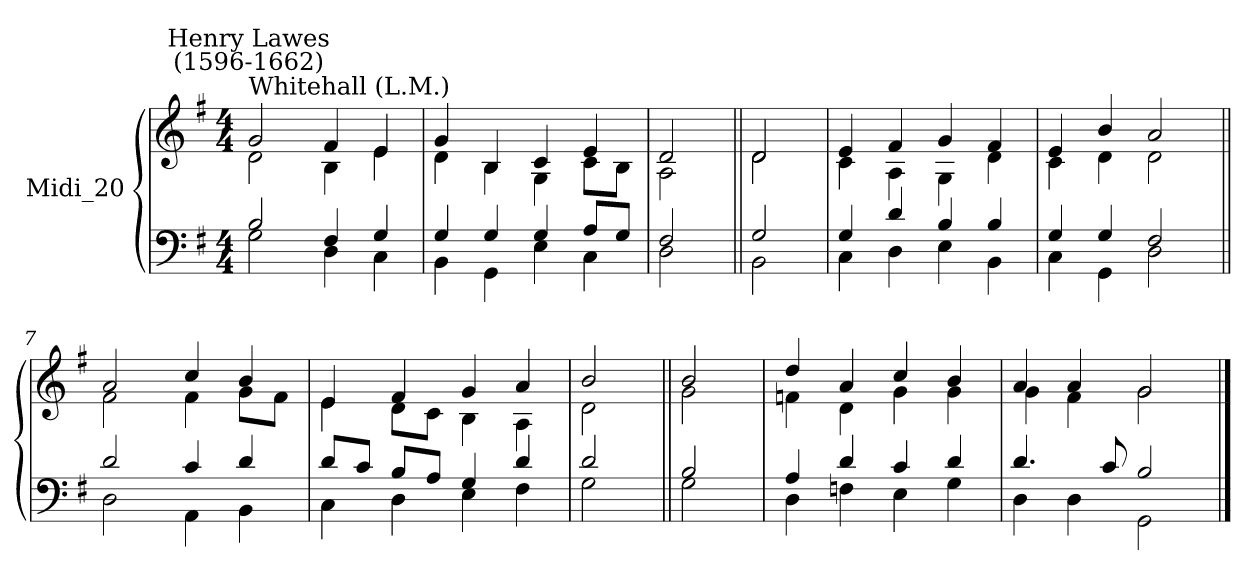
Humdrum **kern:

**kern	**kern
*part2	*part1
*staff2	*staff1
*I"Midi_20	*I"Midi_20
*clefF4	*clefG2
*k[f#]	*k[f#]
*G:	*G:
*M4/4	*M4/4
=1	=1
*^	*^
!	!	!LO:TX:a:t=Whitehall (L.M.)	!
!	!	!LO:TX:a:cj:t=Henry Lawes\n(1596-1662)	!
2B/	2G\	2g/	2d\
4F#/	4D\	4f#/	4B\
4G/	4C\	4e/	4e\
=2	=2	=2	=2
4G/	4BB\	4g/	4d\
4G/	4GG\	4B/	4B\
4G/	4E\	4c/	4G\
8A/L	4C\	4e/	8c\L
8G/J	.	.	8B\J
=3	=3	=3	=3
2F#/	2D\	2d/	2A\
=4||	=4||	=4||	=4||
2G/	2BB\	2d/	2d\
=5	=5	=5	=5
4G/	4C\	4e/	4c\
4d/	4D\	4f#/	4A\
4B/	4E\	4g/	4G\
4B/	4BB\	4f#/	4d\
=6	=6	=6	=6
4G/	4C\	4e/	4c\
4G/	4GG\	4b/	4d\
2F#/	2D\	2a/	2d\
!!LO:LB:g=z	!!
=7||	=7||	=7||	=7||
2d/	2D\	2a/	2f#\
4c/	4AA\	4cc/	4f#\
4d/	4BB\	4b/	8g\L
.	.	.	8f#\J
=8	=8	=8	=8
8d/L	4C\	4e/	4e\
8c/J	.	.	.
8B/L	4D\	4f#/	8d\L
8A/J	.	.	8c\J
4G/	4E\	4g/	4B\
4d/	4F#\	4a/	4A\
=9	=9	=9	=9
2d/	2G\	2b/	2d\
=10||	=10||	=10||	=10||
2B/	2G\	2b/	2g\
=11	=11	=11	=11
4A/	4D\	4dd/	4fn\
4d/	4Fn\	4a/	4d\
4c/	4E\	4cc/	4g\
4d/	4G\	4b/	4g\
=12	=12	=12	=12
4.d/	4D\	4a/	4g\
.	4D\	4a/	4f#\
8c/	.	.	.
2B/	2GG\	2g/	2g\
*v	*v	*	*
*	*v	*v
==	==
*-	*-
